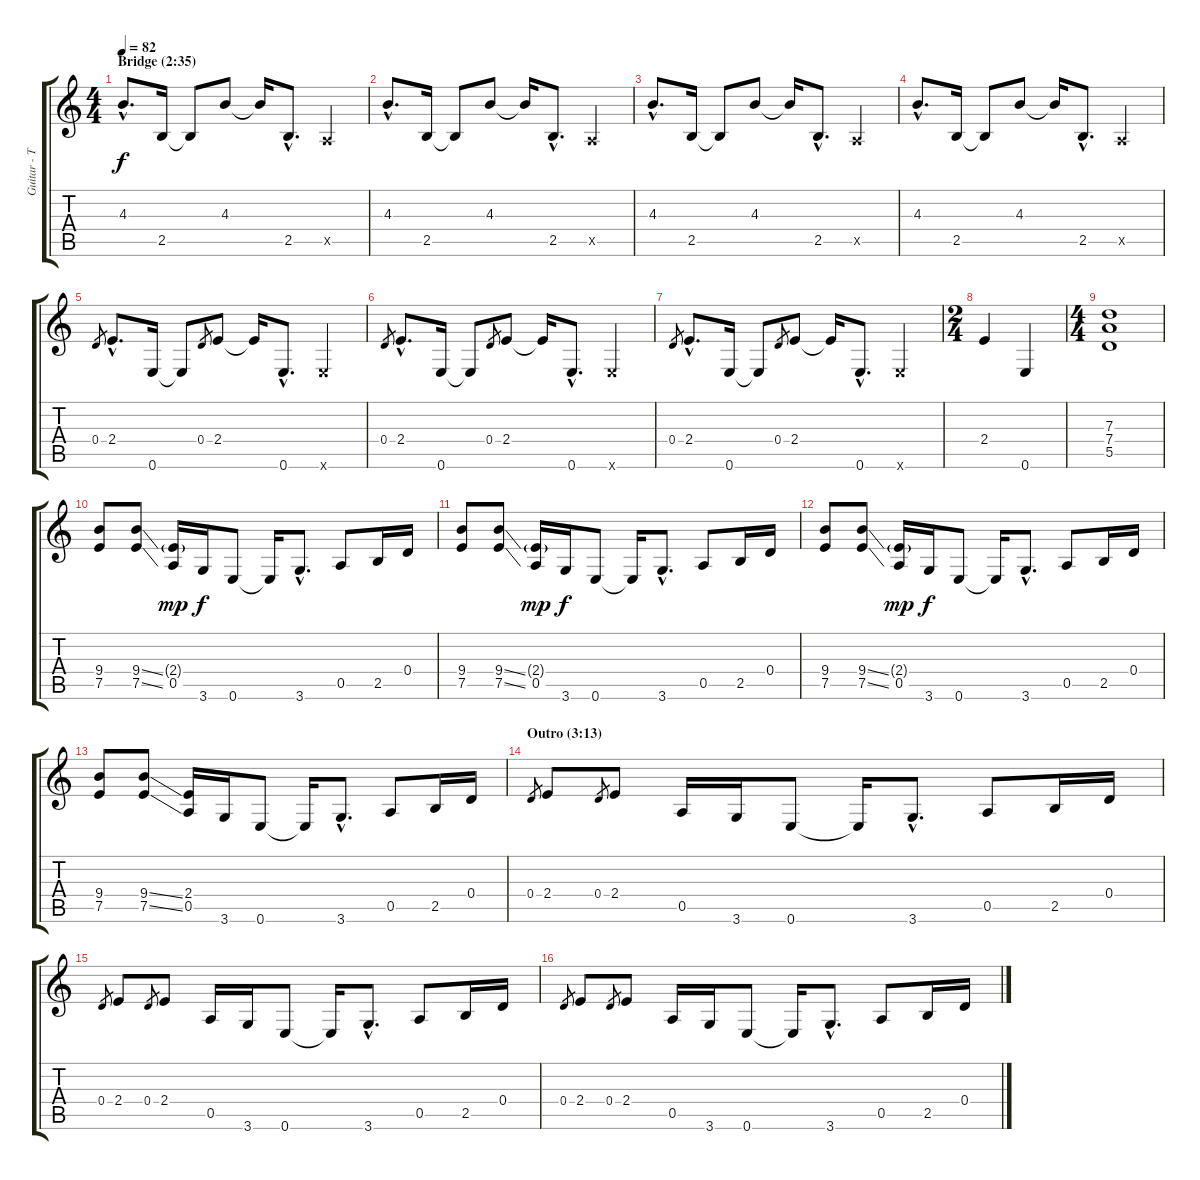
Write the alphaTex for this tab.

\track ("Guitar - Tom" "Guitar - T") {instrument distortionguitar}
\staff {score tabs}
\tuning (E4 B3 G3 D3 A2 E2) {hide}
\ts (4 4)
\section ("" "Bridge (2:35)")
\tempo 82
\clef g2
\ks c
4.3{hac}.8{d dy f} 2.5.16 2.5{t}.8 4.3.8 4.3{t}.16 2.5{hac}.8{d} 0.5{x}.4 |
4.3{hac}.8{d} 2.5.16 2.5{t}.8 4.3.8 4.3{t}.16 2.5{hac}.8{d} 0.5{x}.4 |
4.3{hac}.8{d} 2.5.16 2.5{t}.8 4.3.8 4.3{t}.16 2.5{hac}.8{d} 0.5{x}.4 |
4.3{hac}.8{d} 2.5.16 2.5{t}.8 4.3.8 4.3{t}.16 2.5{hac}.8{d} 0.5{x}.4 |
0.4.8{gr} 2.4{hac}.8{d} 0.6.16 0.6{t}.8 0.4.8{gr} 2.4.8 2.4{t}.16 0.6{hac}.8{d} 0.6{x}.4 |
0.4.8{gr} 2.4{hac}.8{d} 0.6.16 0.6{t}.8 0.4.8{gr} 2.4.8 2.4{t}.16 0.6{hac}.8{d} 0.6{x}.4 |
0.4.8{gr} 2.4{hac}.8{d} 0.6.16 0.6{t}.8 0.4.8{gr} 2.4.8 2.4{t}.16 0.6{hac}.8{d} 0.6{x}.4 |
\ts (2 4)
2.4.4 0.6.4 |
\ts (4 4)
(7.3 7.4 5.5).1{volume 10} |
(9.4 7.5).8{balance 0} (9.4{ss} 7.5{ss}).8 (2.4{g} 0.5).16{dy mp} 3.6.16{dy f} 0.6.8 0.6{t}.16 3.6{hac}.8{d} 0.5.8 2.5.16 0.4.16 |
(9.4 7.5).8 (9.4{ss} 7.5{ss}).8 (2.4{g} 0.5).16{dy mp} 3.6.16{dy f} 0.6.8 0.6{t}.16 3.6{hac}.8{d} 0.5.8 2.5.16 0.4.16 |
(9.4 7.5).8 (9.4{ss} 7.5{ss}).8 (2.4{g} 0.5).16{dy mp} 3.6.16{dy f} 0.6.8 0.6{t}.16 3.6{hac}.8{d} 0.5.8 2.5.16 0.4.16 |
(9.4 7.5).8 (9.4{ss} 7.5{ss}).8 (2.4 0.5).16 3.6.16 0.6.8 0.6{t}.16 3.6{hac}.8{d} 0.5.8 2.5.16 0.4.16 |
\section ("" "Outro (3:13)")
0.4.8{gr} 2.4.8{balance 8} 0.4.8{gr} 2.4.8 0.5.16 3.6.16 0.6.8 0.6{t}.16 3.6{hac}.8{d} 0.5.8 2.5.16 0.4.16 |
0.4.8{gr} 2.4.8 0.4.8{gr} 2.4.8 0.5.16 3.6.16 0.6.8 0.6{t}.16 3.6{hac}.8{d} 0.5.8 2.5.16 0.4.16 |
0.4.8{gr} 2.4.8 0.4.8{gr} 2.4.8 0.5.16 3.6.16 0.6.8 0.6{t}.16 3.6{hac}.8{d} 0.5.8 2.5.16 0.4.16
